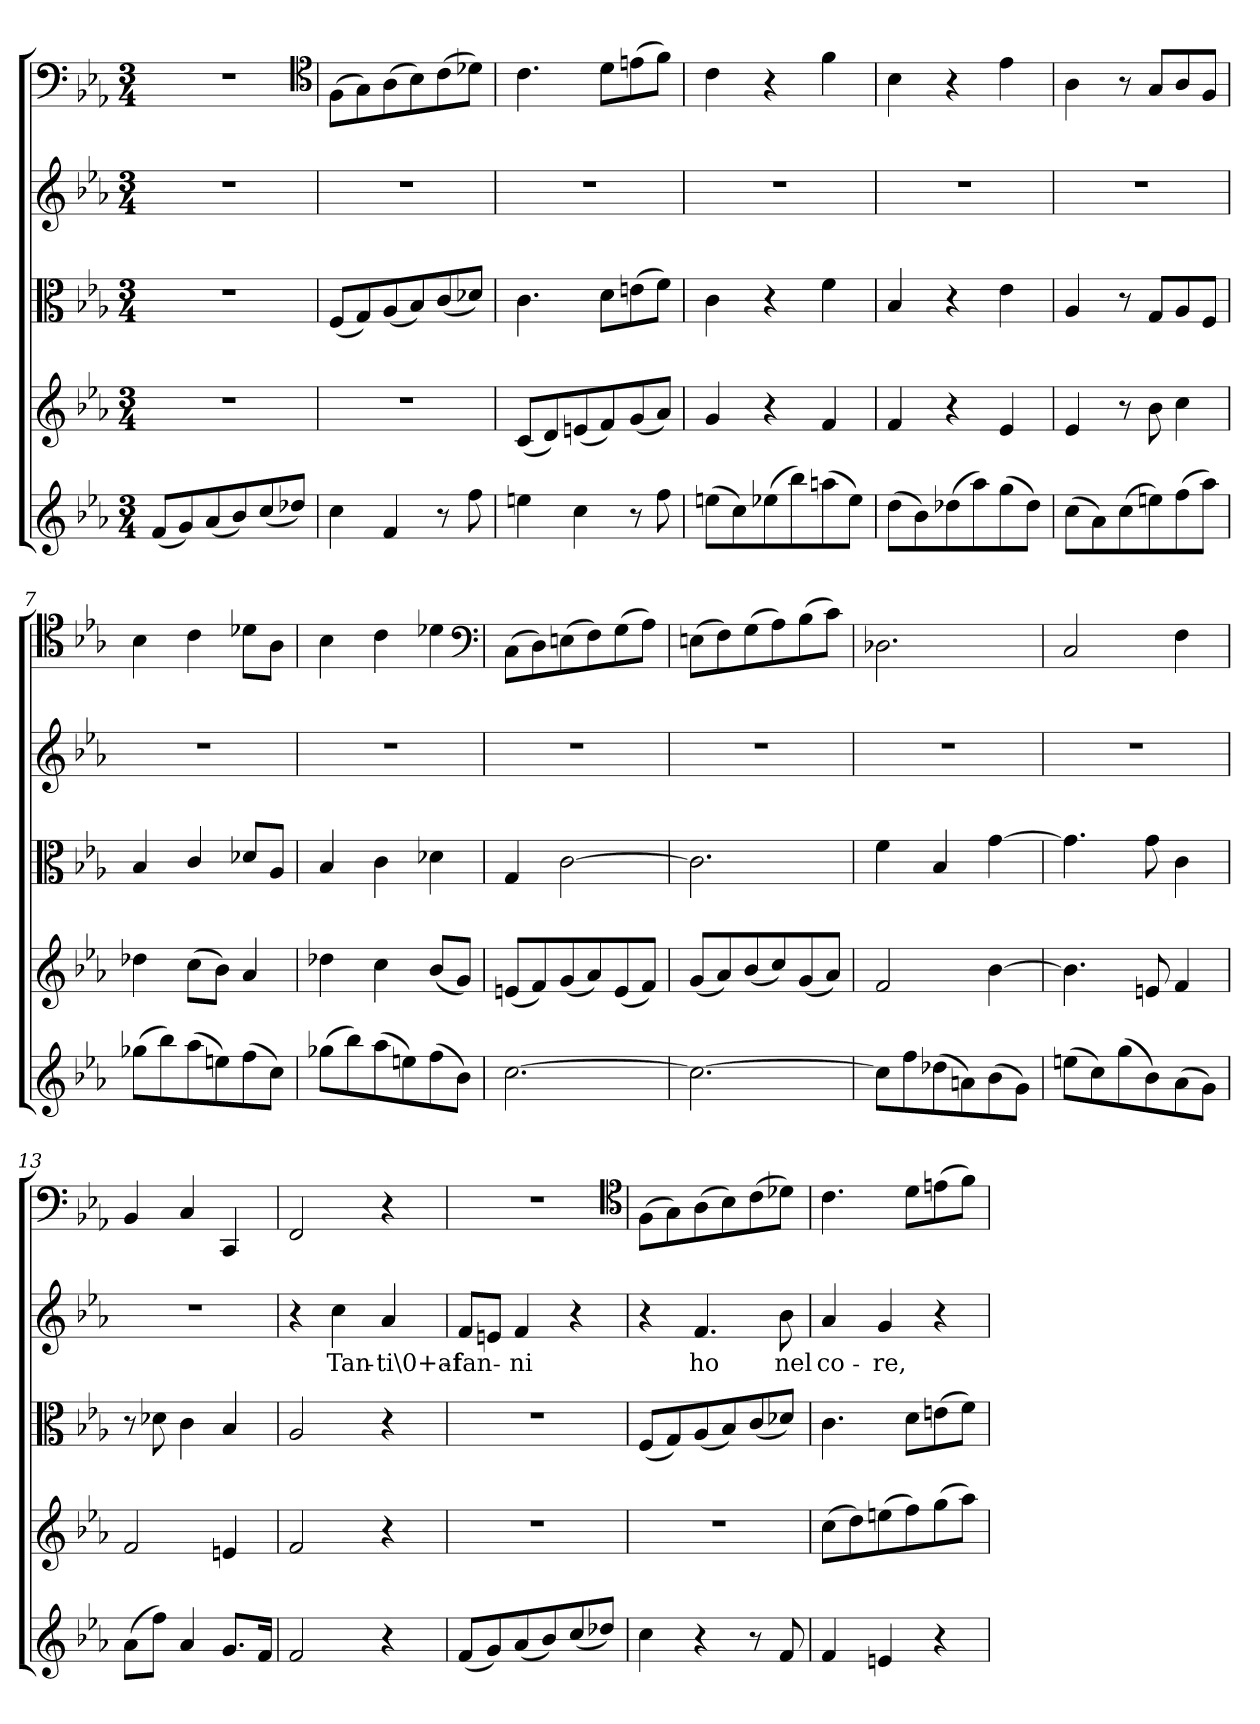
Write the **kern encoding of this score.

**kern	**kern	**kern	**kern	**text	**kern
*part5	*part4	*part3	*part2	*part2	*part1
*staff5	*staff4	*staff3	*staff2	*staff2	*staff1
*clefG2	*clefG2	*clefC3	*clefG2	*	*clefF4
*k[b-e-a-]	*k[b-e-a-]	*k[b-e-a-]	*k[b-e-a-]	*	*k[b-e-a-]
*c:	*c:	*c:	*c:	*	*c:
*M3/4	*M3/4	*M3/4	*M3/4	*	*M3/4
=1	=1	=1	=1	=1	=1
(8f/L	2.r	2.r	2.r	.	2.r
8g/)	.	.	.	.	.
(8a-/	.	.	.	.	.
8b-/)	.	.	.	.	.
(8cc/	.	.	.	.	.
8dd-X/J)	.	.	.	.	.
*	*	*	*	*	*clefC4
=2	=2	=2	=2	=2	=2
4cc\	2.r	(8F/L	2.r	.	(8F\L
.	.	8G/)	.	.	8G\)
4f/	.	(8A-/	.	.	(8A-\
.	.	8B-/)	.	.	8B-\)
8r	.	(8c/	.	.	(8c\
8ff\	.	8d-X/J)	.	.	8d-X\J)
=3	=3	=3	=3	=3	=3
4een\	(8c/L	4.c\	2.r	.	4.c\
.	8d/)	.	.	.	.
4cc\	(8en/	.	.	.	.
.	8f/)	8d\L	.	.	8d\L
8r	(8g/	(8en\	.	.	(8en\
8ff\	8a-/J)	8f\J)	.	.	8f\J)
=4	=4	=4	=4	=4	=4
(8een\L	4g/	4c\	2.r	.	4c\
8cc\)	.	.	.	.	.
(8ee-X\	4r	4r	.	.	4r
8bb-\)	.	.	.	.	.
(8aan\	4f/	4f\	.	.	4f\
8ee-\J)	.	.	.	.	.
=5	=5	=5	=5	=5	=5
(8dd\L	4f/	4B-/	2.r	.	4B-\
8b-\)	.	.	.	.	.
(8dd-X\	4r	4r	.	.	4r
8aa-\)	.	.	.	.	.
(8gg\	4e-/	4e-\	.	.	4e-\
8dd-\J)	.	.	.	.	.
=6	=6	=6	=6	=6	=6
(8cc\L	4e-/	4A-/	2.r	.	4A-\
8a-\)	.	.	.	.	.
(8cc\	8r	8r	.	.	8r
8een\)	8b-\	8G/L	.	.	8G/L
(8ff\	4cc\	8A-/	.	.	8A-/
8aa-\J)	.	8F/J	.	.	8F/J
=7	=7	=7	=7	=7	=7
(8gg-X\L	4dd-X\	4B-/	2.r	.	4B-\
8bb-\)	.	.	.	.	.
(8aa-\	(8cc\L	4c/	.	.	4c\
8een\)	8b-\J)	.	.	.	.
(8ff\	4a-/	8d-X/L	.	.	8d-X\L
8cc\J)	.	8A-/J	.	.	8A-\J
=8	=8	=8	=8	=8	=8
(8gg-X\L	4dd-X\	4B-/	2.r	.	4B-\
8bb-\)	.	.	.	.	.
(8aa-\	4cc\	4c\	.	.	4c\
8een\)	.	.	.	.	.
(8ff\	(8b-/L	4d-X\	.	.	4d-X\
8b-\J)	8g/J)	.	.	.	.
*	*	*	*	*	*clefF4
=9	=9	=9	=9	=9	=9
[2.cc\	(8en/L	4G/	2.r	.	(8C\L
.	8f/)	.	.	.	8D\)
.	(8g/	[2c\	.	.	(8En\
.	8a-/)	.	.	.	8F\)
.	(8e/	.	.	.	(8G\
.	8f/J)	.	.	.	8A-\J)
=10	=10	=10	=10	=10	=10
2.cc\_	(8g/L	2.c\]	2.r	.	(8En\L
.	8a-/)	.	.	.	8F\)
.	(8b-/	.	.	.	(8G\
.	8cc/)	.	.	.	8A-\)
.	(8g/	.	.	.	(8B-\
.	8a-/J)	.	.	.	8c\J)
=11	=11	=11	=11	=11	=11
8cc\L]	2f/	4f\	2.r	.	2.D-X\
8ff\	.	.	.	.	.
(8dd-X\	.	4B-/	.	.	.
8an\)	.	.	.	.	.
(8b-\	[4b-\	[4g\	.	.	.
8g\J)	.	.	.	.	.
=12	=12	=12	=12	=12	=12
(8een\L	4.b-\]	4.g\]	2.r	.	2C/
8cc\)	.	.	.	.	.
(8gg\	.	.	.	.	.
8b-\)	8en/	8g\	.	.	.
(8a-\	4f/	4c\	.	.	4F\
8g\J)	.	.	.	.	.
=13	=13	=13	=13	=13	=13
(8a-\L	2f/	8r	2.r	.	4BB-/
8ff\J)	.	8d-X\	.	.	.
4a-/	.	4c\	.	.	4C/
8.g/L	4en/	4B-/	.	.	4CC/
16f/Jk	.	.	.	.	.
=14	=14	=14	=14	=14	=14
2f/	2f/	2A-/	4r	.	2FF/
.	.	.	4cc\	Tan-	.
4r	4r	4r	4a-/	-ti\0+af-	4r
=15	=15	=15	=15	=15	=15
(8f/L	2.r	2.r	8f/L	-fan-	2.r
8g/)	.	.	8en/J	.	.
(8a-/	.	.	4f/	-ni	.
8b-/)	.	.	.	.	.
(8cc/	.	.	4r	.	.
8dd-X/J)	.	.	.	.	.
*	*	*	*	*	*clefC4
=16	=16	=16	=16	=16	=16
4cc\	2.r	(8F/L	4r	.	(8F\L
.	.	8G/)	.	.	8G\)
4r	.	(8A-/	4.f/	ho	(8A-\
.	.	8B-/)	.	.	8B-\)
8r	.	(8c/	.	.	(8c\
8f/	.	8d-X/J)	8b-\	nel	8d-X\J)
=17	=17	=17	=17	=17	=17
4f/	(8cc\L	4.c\	4a-/	co-	4.c\
.	8dd\)	.	.	.	.
4en/	(8een\	.	4g/	-re,	.
.	8ff\)	8d\L	.	.	8d\L
4r	(8gg\	(8en\	4r	.	(8en\
.	8aa-\J)	8f\J)	.	.	8f\J)
=	=	=	=	=	=
*-	*-	*-	*-	*-	*-
